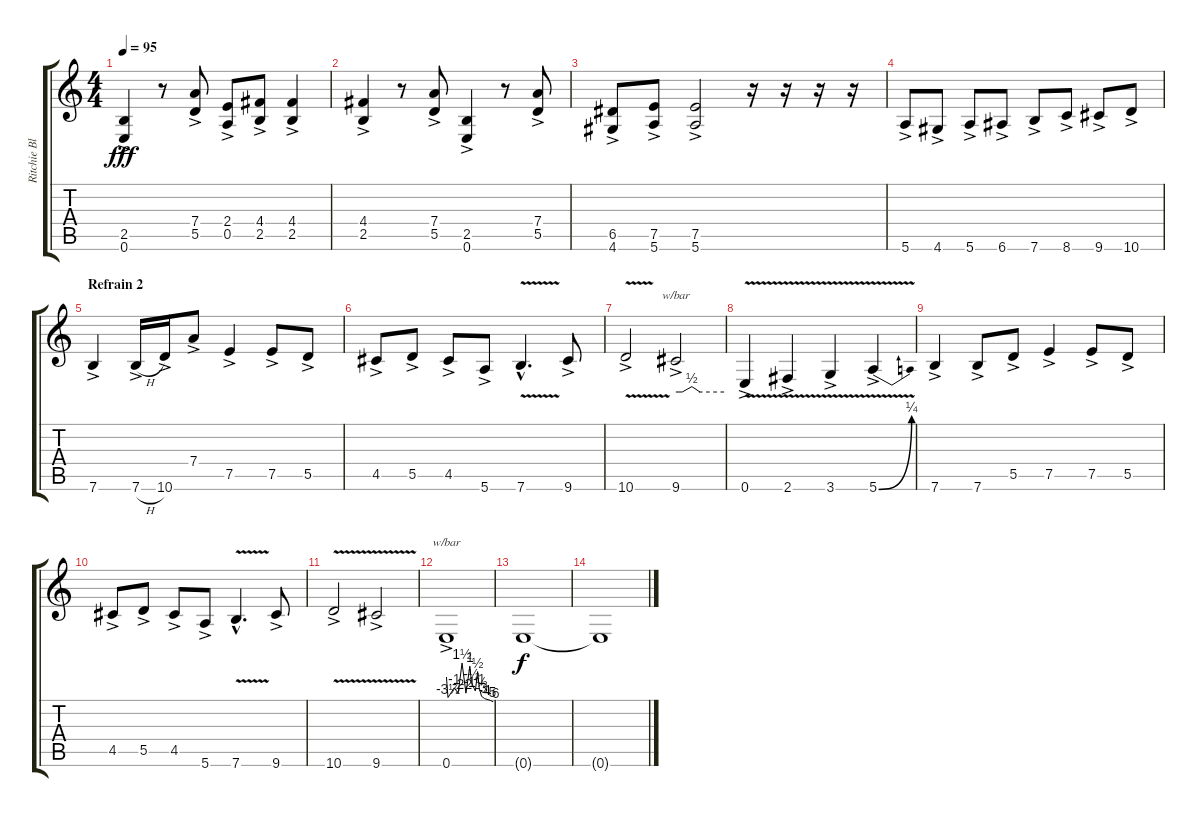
\track ("Ritchie Blackmore 1" "Ritchie Bl") {instrument distortionguitar}
\staff {score tabs}
\tuning (E4 B3 G3 D3 A2 E2) {hide}
\ts (4 4)
\tempo 95
\clef g2
\ks c
(2.5{ac} 0.6{ac}).4{dy fff} r.8 (7.4{ac} 5.5{ac}).8 (2.4{ac} 0.5{ac}).8 (4.4{ac} 2.5{ac}).8 (4.4{ac} 2.5{ac}).4 |
(4.4{ac} 2.5{ac}).4 r.8 (7.4{ac} 5.5{ac}).8 (2.5{ac} 0.6{ac}).4 r.8 (7.4{ac} 5.5{ac}).8 |
(6.5{ac} 4.6{ac}).8 (7.5 5.6{ac}).8 (7.5{ac} 5.6{ac}).2 r.16 r.16 r.16 r.16 |
5.6{ac}.8 4.6{ac}.8 5.6{ac}.8 6.6{ac}.8 7.6{ac}.8 8.6{ac}.8 9.6{ac}.8 10.6{ac}.8 |
\section ("" "Refrain 2")
7.6{ac}.4{volume 16} 7.6{h ac}.16 10.6{ac}.16 7.4{ac}.8 7.5{ac}.4 7.5{ac}.8 5.5{ac}.8 |
4.5{ac}.8 5.5{ac}.8 4.5{ac}.8 5.6{ac}.8 7.6{v hac}.4{d} 9.6{ac}.8 |
10.6{v ac}.2 9.6{ac}.2{tbe (custom default 0 0 8 0 20 2 30 0 60 0)} |
0.6{v ac}.4 2.6{v ac}.4 3.6{v ac}.4 5.6{be (bend 0 0 60 1) v ac}.4 |
7.6{ac}.4 7.6{ac}.8 5.5{ac}.8 7.5{ac}.4 7.5{ac}.8 5.5{ac}.8 |
4.5{ac}.8 5.5{ac}.8 4.5{ac}.8 5.6{ac}.8 7.6{v hac}.4{d} 9.6{ac}.8 |
10.6{v ac}.2 9.6{v ac}.2 |
0.6{ac}.1{tbe (custom default 0 0 2 -14 10 -4 15 -8 20 6 25 -8 30 4 32 -2 37 -6 40 2 42 -4 45 -12 49 -16 56 -20 60 -24) volume 16 instrument distortionguitar} |
0.6{t}.1{dy f} |
0.6{t}.1
